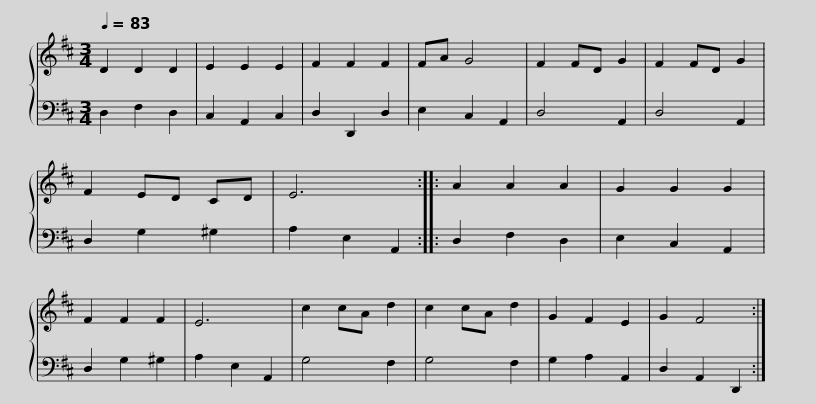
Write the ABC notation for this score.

X:1
%%score { 1 | 2 }
L:1/8
Q:1/4=83
M:3/4
I:linebreak $
K:D
V:1 treble
V:2 bass
V:1
 D2 D2 D2 | E2 E2 E2 | F2 F2 F2 | FA G4 | F2 FD G2 | %5
 F2 FD G2 | F2 ED CD | E6 :: A2 A2 A2 | G2 G2 G2 |$ %10
 F2 F2 F2 | E6 | c2 cA d2 | c2 cA d2 | G2 F2 E2 | %15
 G2 F4 :| %16
V:2
 D,2 F,2 D,2 | C,2 A,,2 C,2 | D,2 D,,2 D,2 | E,2 C,2 A,,2 | D,4 A,,2 | %5
 D,4 A,,2 | D,2 G,2 ^G,2 | A,2 E,2 A,,2 :: D,2 F,2 D,2 | E,2 C,2 A,,2 |$ %10
 D,2 G,2 ^G,2 | A,2 E,2 A,,2 | G,4 F,2 | G,4 F,2 | G,2 A,2 A,,2 | %15
 D,2 A,,2 D,,2 :| %16
